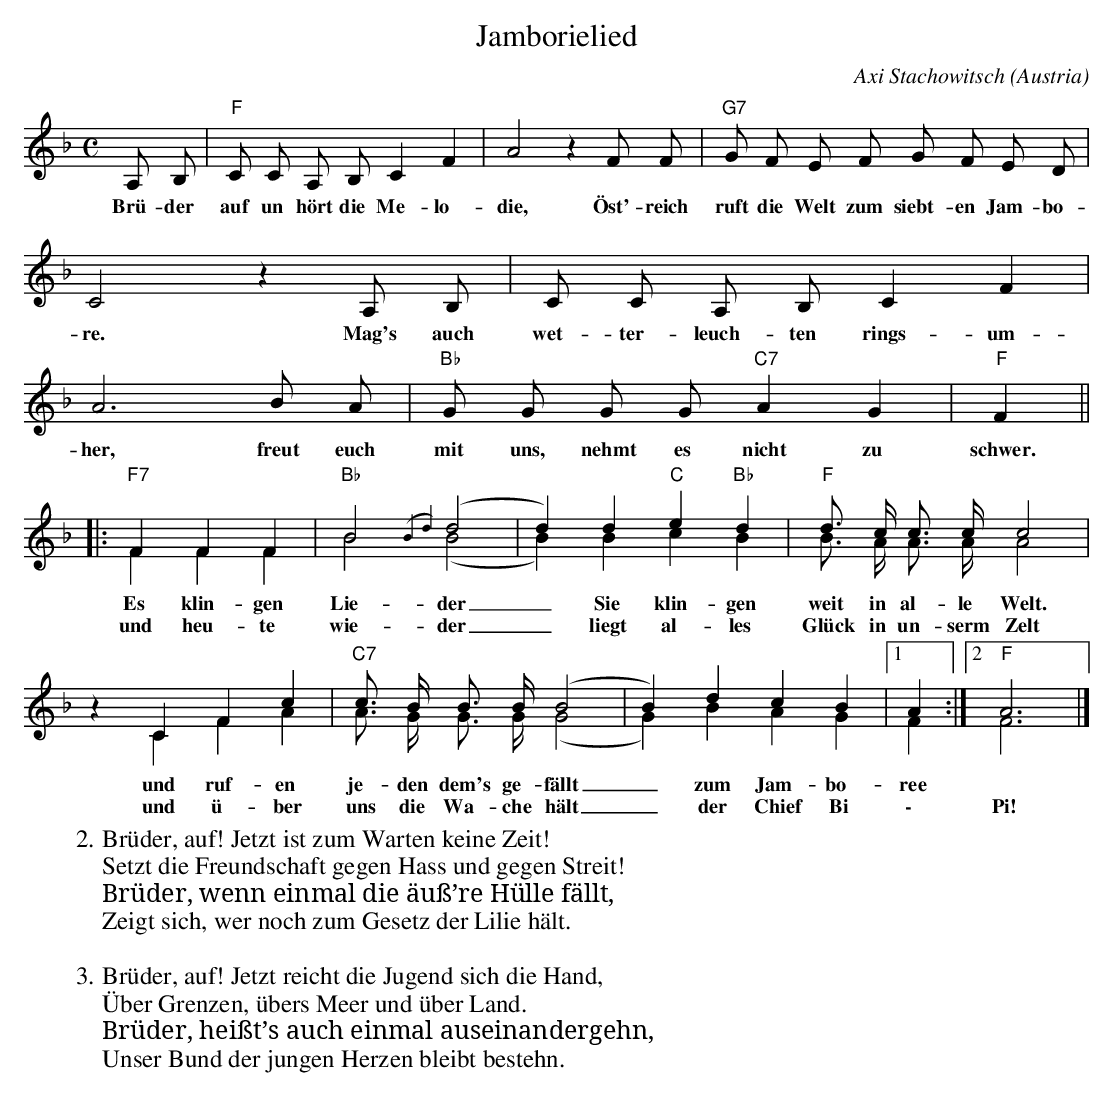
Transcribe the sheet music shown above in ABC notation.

X:1
T: Jamborielied
C: Axi Stachowitsch
O: Austria
M:C
L:1/8
K:F
A, B, | "F"C C A, B, C2 F2 | A4 z2 F F | "G7"G F E F G F E D |
w:Brü- der auf un hört die Me-lo-die, Öst'-reich ruft die Welt zum siebt-en Jam-bo-
C4 z2 A, B, | C C A, B, C2 F2 | A6 B A | "Bb"G G G G "C7"A2 G2 | "F"F2 ||
w:re. Mag's auch wet-ter-leuch-ten rings-um-her, freut euch mit uns, nehmt es nicht zu schwer.
|: "F7"F2 F2 F2 & F2 F2 F2 | "Bb"B4{(B4d4)} (d4  & B4 (B4| d2 )d2 "C"e2 "Bb"d2  & B2) B2 c2 B2| "F"d> c c> c c4 & B> A A> A A4|
w:Es klin-gen Lie-der_ Sie klin-gen weit in al-le Welt.
w:und heu-te wie-der_ liegt al-les Glück in un-serm Zelt
z2 C2 F2 c2 & z2 C2 F2 A2| "C7"c> B B> B(B4 & A> G G> G(G4 | B2) d2 c2 B2 & G2) B2 A2 G2|1 A2&F2 :|2"F"A6&F6|]
w:und ruf-en  je-den dem's ge-fällt_ zum Jam-bo-ree
w:und ü-ber uns die Wa-che hält_ der Chief Bi \- Pi!
W:2.Brüder, auf! Jetzt ist zum Warten keine Zeit!
W:Setzt die Freundschaft gegen Hass und gegen Streit!
W:Brüder, wenn einmal die äuß’re Hülle fällt,
W:Zeigt sich, wer noch zum Gesetz der Lilie hält.
W:
W:3.Brüder, auf! Jetzt reicht die Jugend sich die Hand,
W:Über Grenzen, übers Meer und über Land.
W:Brüder, heißt’s auch einmal auseinandergehn,
W:Unser Bund der jungen Herzen bleibt bestehn.
